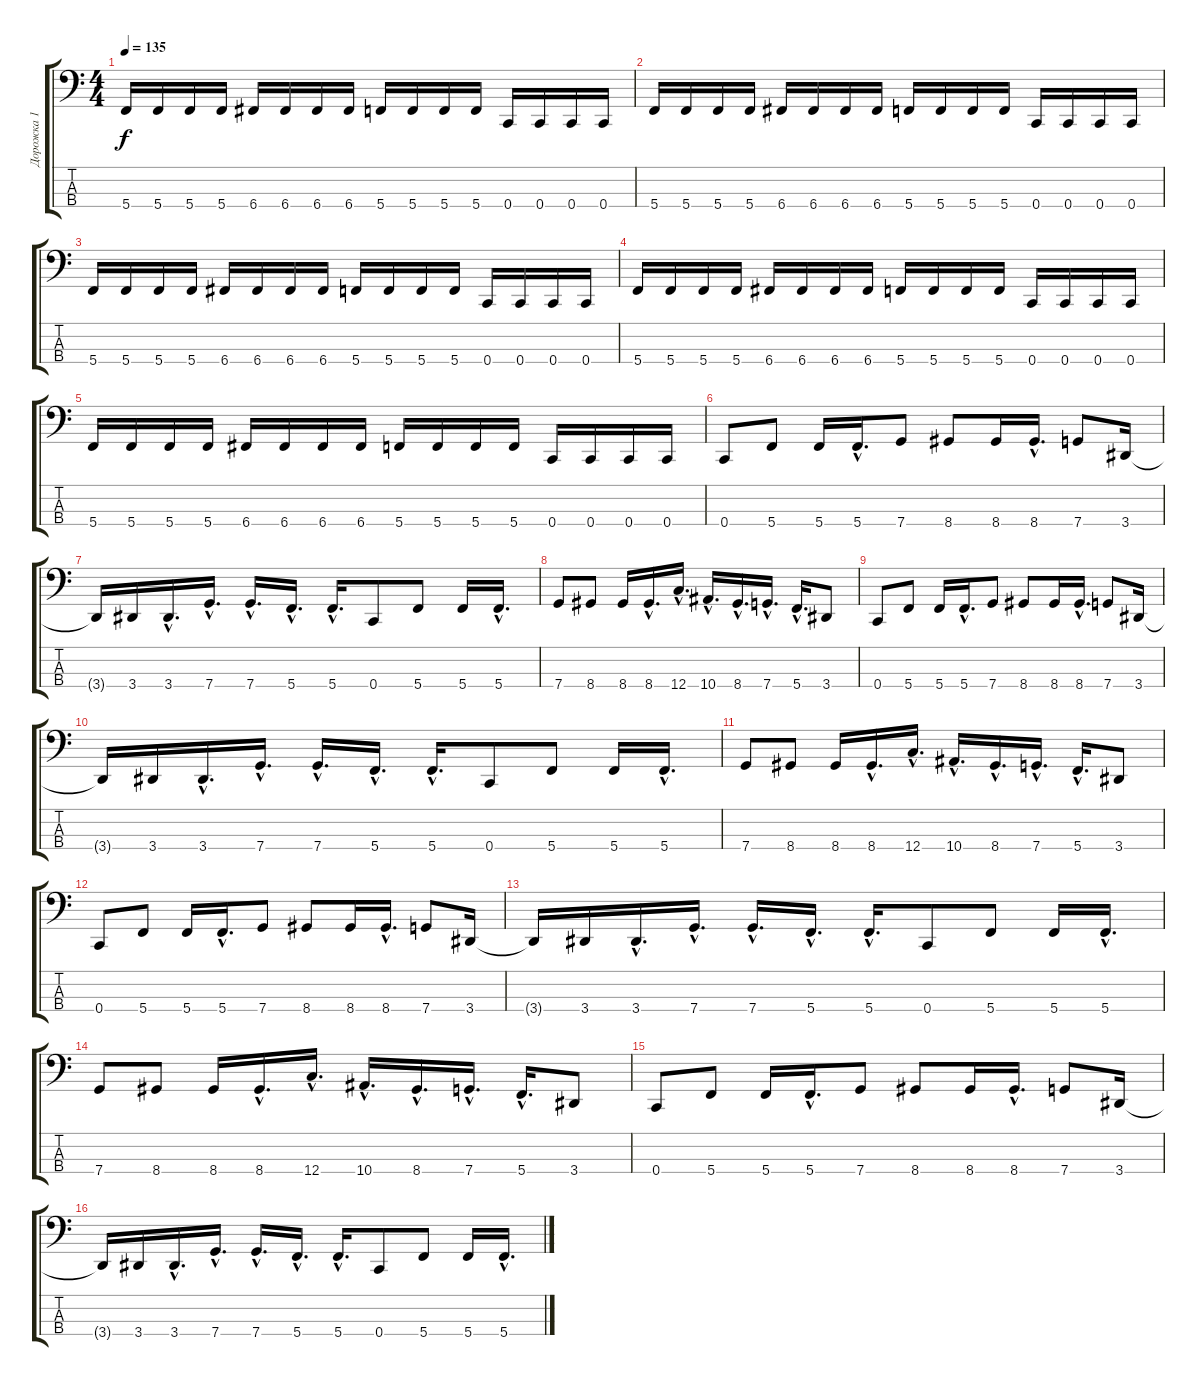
\track ("Дорожка 1" "Дорожка 1") {instrument slapbass1}
\staff {score tabs}
\tuning (Eb2 Bb1 F1 C1) {hide}
\ts (4 4)
\tempo 135
\clef f4
\ks c
5.4.16{dy f} 5.4.16 5.4.16 5.4.16 6.4.16 6.4.16 6.4.16 6.4.16 5.4.16 5.4.16 5.4.16 5.4.16 0.4.16 0.4.16 0.4.16 0.4.16 |
5.4.16 5.4.16 5.4.16 5.4.16 6.4.16 6.4.16 6.4.16 6.4.16 5.4.16 5.4.16 5.4.16 5.4.16 0.4.16 0.4.16 0.4.16 0.4.16 |
5.4.16 5.4.16 5.4.16 5.4.16 6.4.16 6.4.16 6.4.16 6.4.16 5.4.16 5.4.16 5.4.16 5.4.16 0.4.16 0.4.16 0.4.16 0.4.16 |
5.4.16 5.4.16 5.4.16 5.4.16 6.4.16 6.4.16 6.4.16 6.4.16 5.4.16 5.4.16 5.4.16 5.4.16 0.4.16 0.4.16 0.4.16 0.4.16 |
5.4.16 5.4.16 5.4.16 5.4.16 6.4.16 6.4.16 6.4.16 6.4.16 5.4.16 5.4.16 5.4.16 5.4.16 0.4.16 0.4.16 0.4.16 0.4.16 |
0.4.8 5.4.8 5.4.16 5.4{hac}.16{d} 7.4.8 8.4.8 8.4.16 8.4{hac}.16{d} 7.4.8 3.4.16 |
3.4{t}.16 3.4.16 3.4{hac}.16{d} 7.4{hac}.16{d} 7.4{hac}.16{d} 5.4{hac}.16{d} 5.4{hac}.16{d} 0.4.8 5.4.8 5.4.16 5.4{hac}.16{d} |
7.4.8 8.4.8 8.4.16 8.4{hac}.16{d} 12.4{hac}.16{d} 10.4{hac}.16{d} 8.4{hac}.16{d} 7.4{hac}.16{d} 5.4{hac}.16{d} 3.4.8 |
0.4.8 5.4.8 5.4.16 5.4{hac}.16{d} 7.4.8 8.4.8 8.4.16 8.4{hac}.16{d} 7.4.8 3.4.16 |
3.4{t}.16 3.4.16 3.4{hac}.16{d} 7.4{hac}.16{d} 7.4{hac}.16{d} 5.4{hac}.16{d} 5.4{hac}.16{d} 0.4.8 5.4.8 5.4.16 5.4{hac}.16{d} |
7.4.8 8.4.8 8.4.16 8.4{hac}.16{d} 12.4{hac}.16{d} 10.4{hac}.16{d} 8.4{hac}.16{d} 7.4{hac}.16{d} 5.4{hac}.16{d} 3.4.8 |
0.4.8 5.4.8 5.4.16 5.4{hac}.16{d} 7.4.8 8.4.8 8.4.16 8.4{hac}.16{d} 7.4.8 3.4.16 |
3.4{t}.16 3.4.16 3.4{hac}.16{d} 7.4{hac}.16{d} 7.4{hac}.16{d} 5.4{hac}.16{d} 5.4{hac}.16{d} 0.4.8 5.4.8 5.4.16 5.4{hac}.16{d} |
7.4.8 8.4.8 8.4.16 8.4{hac}.16{d} 12.4{hac}.16{d} 10.4{hac}.16{d} 8.4{hac}.16{d} 7.4{hac}.16{d} 5.4{hac}.16{d} 3.4.8 |
0.4.8 5.4.8 5.4.16 5.4{hac}.16{d} 7.4.8 8.4.8 8.4.16 8.4{hac}.16{d} 7.4.8 3.4.16 |
3.4{t}.16 3.4.16 3.4{hac}.16{d} 7.4{hac}.16{d} 7.4{hac}.16{d} 5.4{hac}.16{d} 5.4{hac}.16{d} 0.4.8 5.4.8 5.4.16 5.4{hac}.16{d}
